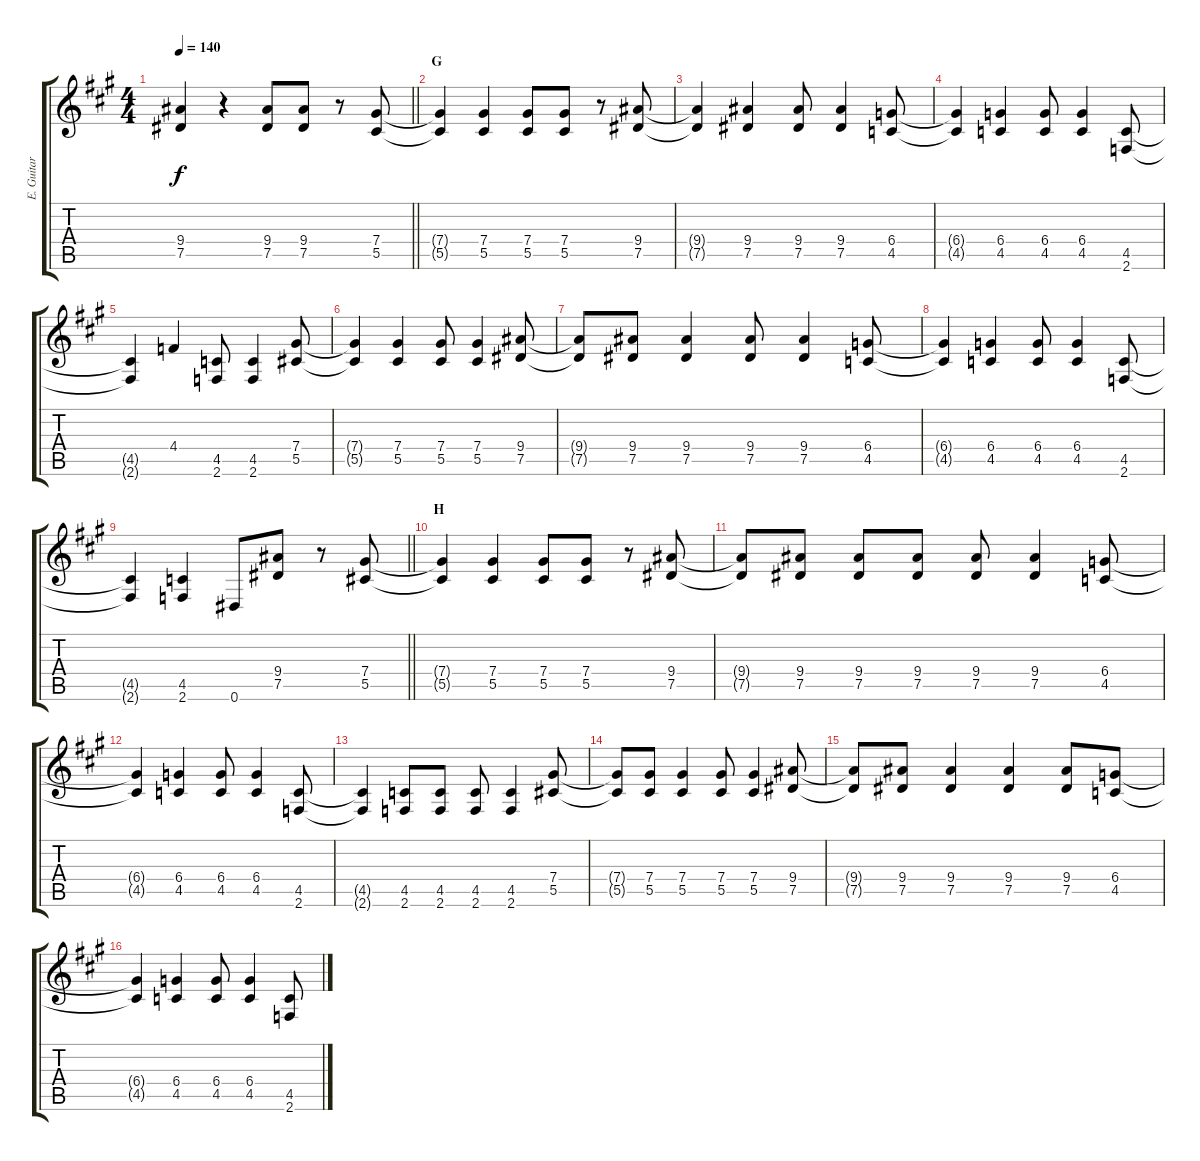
\track ("E. Guitar II" "E. Guitar ") {instrument overdrivenguitar}
\staff {score tabs}
\tuning (Eb4 Bb3 Gb3 Db3 Ab2 Eb2) {hide}
\ts (4 4)
\tempo 140
\clef g2
\barLineRight lightlight
\ks a
(9.4 7.5).4{dy f} r.4 (9.4 7.5).8 (9.4 7.5).8 r.8 (7.4 5.5).8 |
\section ("" "G")
(7.4{t} 5.5{t}).4 (7.4 5.5).4 (7.4 5.5).8 (7.4 5.5).8 r.8 (9.4 7.5).8 |
(9.4{t} 7.5{t}).4 (9.4 7.5).4 (9.4 7.5).8 (9.4 7.5).4 (6.4 4.5).8 |
(6.4{t} 4.5{t}).4 (6.4 4.5).4 (6.4 4.5).8 (6.4 4.5).4 (4.5 2.6).8 |
(4.5{t} 2.6{t}).4 4.4.4 (4.5 2.6).8 (4.5 2.6).4 (7.4 5.5).8 |
(7.4{t} 5.5{t}).4 (7.4 5.5).4 (7.4 5.5).8 (7.4 5.5).4 (9.4 7.5).8 |
(9.4{t} 7.5{t}).8 (9.4 7.5).8 (9.4 7.5).4 (9.4 7.5).8 (9.4 7.5).4 (6.4 4.5).8 |
(6.4{t} 4.5{t}).4 (6.4 4.5).4 (6.4 4.5).8 (6.4 4.5).4 (4.5 2.6).8 |
\barLineRight lightlight
(4.5{t} 2.6{t}).4 (4.5 2.6).4 0.6.8 (9.4 7.5).8 r.8 (7.4 5.5).8 |
\section ("" "H")
(7.4{t} 5.5{t}).4 (7.4 5.5).4 (7.4 5.5).8 (7.4 5.5).8 r.8 (9.4 7.5).8 |
(9.4{t} 7.5{t}).8 (9.4 7.5).8 (9.4 7.5).8 (9.4 7.5).8 (9.4 7.5).8 (9.4 7.5).4 (6.4 4.5).8 |
(6.4{t} 4.5{t}).4 (6.4 4.5).4 (6.4 4.5).8 (6.4 4.5).4 (4.5 2.6).8 |
(4.5{t} 2.6{t}).4 (4.5 2.6).8 (4.5 2.6).8 (4.5 2.6).8 (4.5 2.6).4 (7.4 5.5).8 |
(7.4{t} 5.5{t}).8 (7.4 5.5).8 (7.4 5.5).4 (7.4 5.5).8 (7.4 5.5).4 (9.4 7.5).8 |
(9.4{t} 7.5{t}).8 (9.4 7.5).8 (9.4 7.5).4 (9.4 7.5).4 (9.4 7.5).8 (6.4 4.5).8 |
(6.4{t} 4.5{t}).4 (6.4 4.5).4 (6.4 4.5).8 (6.4 4.5).4 (4.5 2.6).8
